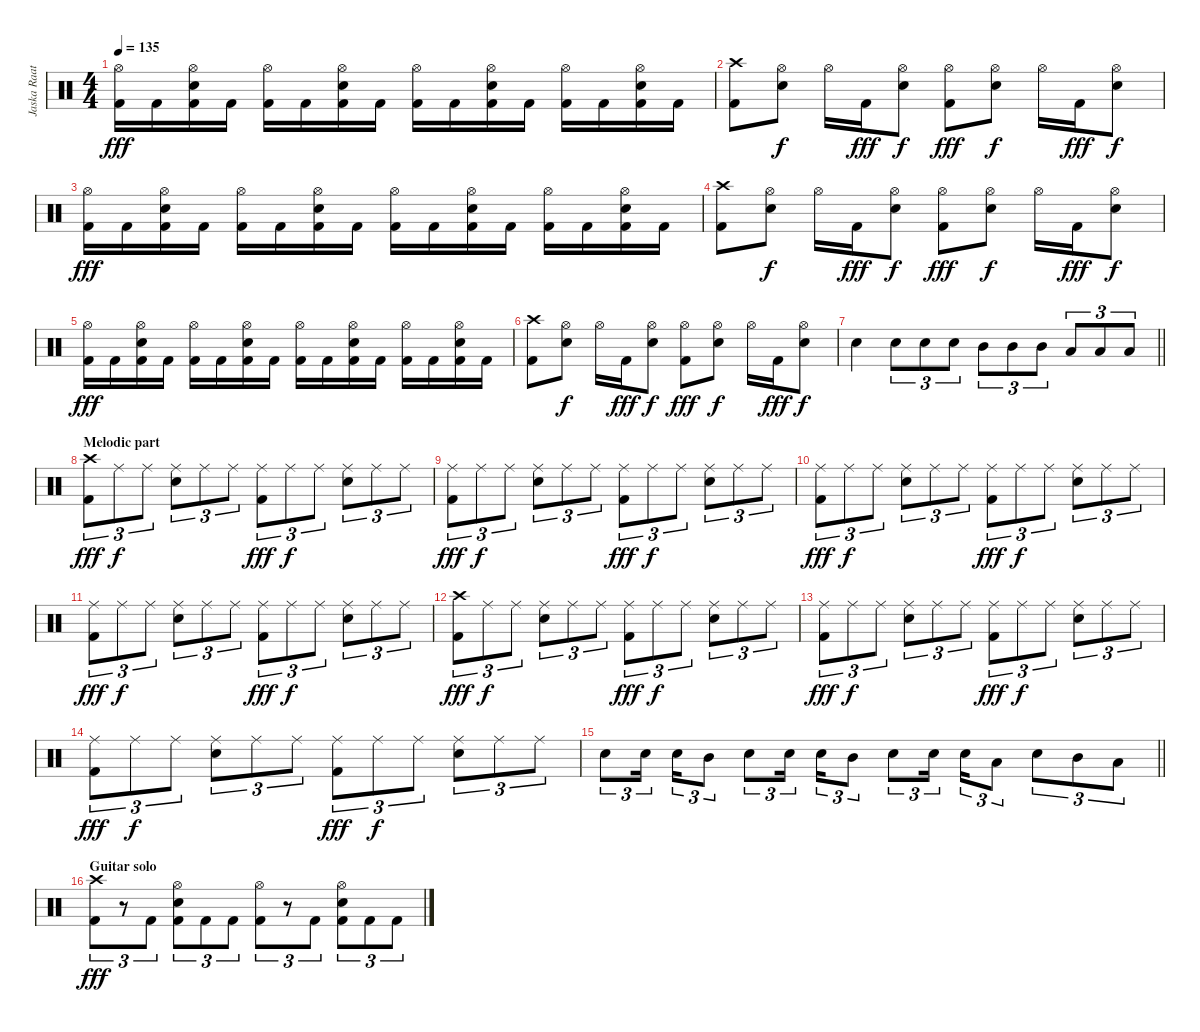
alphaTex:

\track ("Jaska Raatikainen" "Jaska Raat") {instrument percussion}
\staff {score}
\articulation defaults
\ts (4 4)
\tempo 135
\clef neutral
\ks c
("Hi-Hat (open)" "Kick (hit) 2").16{dy fff} "Kick (hit) 2".16 ("Hi-Hat (open)" "Electric Snare (hit)" "Kick (hit) 2").16 "Kick (hit) 2".16 ("Hi-Hat (open)" "Kick (hit) 2").16 "Kick (hit) 2".16 ("Hi-Hat (open)" "Electric Snare (hit)" "Kick (hit) 2").16 "Kick (hit) 2".16 ("Hi-Hat (open)" "Kick (hit) 2").16 "Kick (hit) 2".16 ("Hi-Hat (open)" "Electric Snare (hit)" "Kick (hit) 2").16 "Kick (hit) 2".16 ("Hi-Hat (open)" "Kick (hit) 2").16 "Kick (hit) 2".16 ("Hi-Hat (open)" "Electric Snare (hit)" "Kick (hit) 2").16 "Kick (hit) 2".16 |
("Crash high (hit)" "Kick (hit) 2").8 ("Hi-Hat (open)" "Electric Snare (hit)").8{dy f} "Hi-Hat (open)".16 "Kick (hit) 2".16{dy fff} ("Hi-Hat (open)" "Electric Snare (hit)").8{dy f} ("Hi-Hat (open)" "Kick (hit) 2").8{dy fff} ("Hi-Hat (open)" "Electric Snare (hit)").8{dy f} "Hi-Hat (open)".16 "Kick (hit) 2".16{dy fff} ("Hi-Hat (open)" "Electric Snare (hit)").8{dy f} |
("Hi-Hat (open)" "Kick (hit) 2").16{dy fff} "Kick (hit) 2".16 ("Hi-Hat (open)" "Electric Snare (hit)" "Kick (hit) 2").16 "Kick (hit) 2".16 ("Hi-Hat (open)" "Kick (hit) 2").16 "Kick (hit) 2".16 ("Hi-Hat (open)" "Electric Snare (hit)" "Kick (hit) 2").16 "Kick (hit) 2".16 ("Hi-Hat (open)" "Kick (hit) 2").16 "Kick (hit) 2".16 ("Hi-Hat (open)" "Electric Snare (hit)" "Kick (hit) 2").16 "Kick (hit) 2".16 ("Hi-Hat (open)" "Kick (hit) 2").16 "Kick (hit) 2".16 ("Hi-Hat (open)" "Electric Snare (hit)" "Kick (hit) 2").16 "Kick (hit) 2".16 |
("Crash high (hit)" "Kick (hit) 2").8 ("Hi-Hat (open)" "Electric Snare (hit)").8{dy f} "Hi-Hat (open)".16 "Kick (hit) 2".16{dy fff} ("Hi-Hat (open)" "Electric Snare (hit)").8{dy f} ("Hi-Hat (open)" "Kick (hit) 2").8{dy fff} ("Hi-Hat (open)" "Electric Snare (hit)").8{dy f} "Hi-Hat (open)".16 "Kick (hit) 2".16{dy fff} ("Hi-Hat (open)" "Electric Snare (hit)").8{dy f} |
("Hi-Hat (open)" "Kick (hit) 2").16{dy fff} "Kick (hit) 2".16 ("Hi-Hat (open)" "Electric Snare (hit)" "Kick (hit) 2").16 "Kick (hit) 2".16 ("Hi-Hat (open)" "Kick (hit) 2").16 "Kick (hit) 2".16 ("Hi-Hat (open)" "Electric Snare (hit)" "Kick (hit) 2").16 "Kick (hit) 2".16 ("Hi-Hat (open)" "Kick (hit) 2").16 "Kick (hit) 2".16 ("Hi-Hat (open)" "Electric Snare (hit)" "Kick (hit) 2").16 "Kick (hit) 2".16 ("Hi-Hat (open)" "Kick (hit) 2").16 "Kick (hit) 2".16 ("Hi-Hat (open)" "Electric Snare (hit)" "Kick (hit) 2").16 "Kick (hit) 2".16 |
("Crash high (hit)" "Kick (hit) 2").8 ("Hi-Hat (open)" "Electric Snare (hit)").8{dy f} "Hi-Hat (open)".16 "Kick (hit) 2".16{dy fff} ("Hi-Hat (open)" "Electric Snare (hit)").8{dy f} ("Hi-Hat (open)" "Kick (hit) 2").8{dy fff} ("Hi-Hat (open)" "Electric Snare (hit)").8{dy f} "Hi-Hat (open)".16 "Kick (hit) 2".16{dy fff} ("Hi-Hat (open)" "Electric Snare (hit)").8{dy f} |
\barLineRight lightlight "Electric Snare (hit)".4 "Electric Snare (hit)".8{tu (3 2)} "Electric Snare (hit)".8{tu (3 2)} "Electric Snare (hit)".8{tu (3 2)} "Mid Tom (hit)".8{tu (3 2)} "Mid Tom (hit)".8{tu (3 2)} "Mid Tom (hit)".8{tu (3 2)} "Low Tom (hit)".8{tu (3 2)} "Low Tom (hit)".8{tu (3 2)} "Low Tom (hit)".8{tu (3 2)}
|
\section ("" "Melodic part")
("Crash high (hit)" "Kick (hit) 2").8{tu (3 2) dy fff} "Ride (middle)".8{tu (3 2) dy f} "Ride (middle)".8{tu (3 2)} ("Ride (middle)" "Electric Snare (hit)").8{tu (3 2)} "Ride (middle)".8{tu (3 2)} "Ride (middle)".8{tu (3 2)} ("Ride (middle)" "Kick (hit) 2").8{tu (3 2) dy fff} "Ride (middle)".8{tu (3 2) dy f} "Ride (middle)".8{tu (3 2)} ("Ride (middle)" "Electric Snare (hit)").8{tu (3 2)} "Ride (middle)".8{tu (3 2)} "Ride (middle)".8{tu (3 2)} |
("Ride (middle)" "Kick (hit) 2").8{tu (3 2) dy fff} "Ride (middle)".8{tu (3 2) dy f} "Ride (middle)".8{tu (3 2)} ("Ride (middle)" "Electric Snare (hit)").8{tu (3 2)} "Ride (middle)".8{tu (3 2)} "Ride (middle)".8{tu (3 2)} ("Ride (middle)" "Kick (hit) 2").8{tu (3 2) dy fff} "Ride (middle)".8{tu (3 2) dy f} "Ride (middle)".8{tu (3 2)} ("Ride (middle)" "Electric Snare (hit)").8{tu (3 2)} "Ride (middle)".8{tu (3 2)} "Ride (middle)".8{tu (3 2)} |
("Ride (middle)" "Kick (hit) 2").8{tu (3 2) dy fff} "Ride (middle)".8{tu (3 2) dy f} "Ride (middle)".8{tu (3 2)} ("Ride (middle)" "Electric Snare (hit)").8{tu (3 2)} "Ride (middle)".8{tu (3 2)} "Ride (middle)".8{tu (3 2)} ("Ride (middle)" "Kick (hit) 2").8{tu (3 2) dy fff} "Ride (middle)".8{tu (3 2) dy f} "Ride (middle)".8{tu (3 2)} ("Ride (middle)" "Electric Snare (hit)").8{tu (3 2)} "Ride (middle)".8{tu (3 2)} "Ride (middle)".8{tu (3 2)} |
("Ride (middle)" "Kick (hit) 2").8{tu (3 2) dy fff} "Ride (middle)".8{tu (3 2) dy f} "Ride (middle)".8{tu (3 2)} ("Ride (middle)" "Electric Snare (hit)").8{tu (3 2)} "Ride (middle)".8{tu (3 2)} "Ride (middle)".8{tu (3 2)} ("Ride (middle)" "Kick (hit) 2").8{tu (3 2) dy fff} "Ride (middle)".8{tu (3 2) dy f} "Ride (middle)".8{tu (3 2)} ("Ride (middle)" "Electric Snare (hit)").8{tu (3 2)} "Ride (middle)".8{tu (3 2)} "Ride (middle)".8{tu (3 2)} |
("Crash high (hit)" "Kick (hit) 2").8{tu (3 2) dy fff} "Ride (middle)".8{tu (3 2) dy f} "Ride (middle)".8{tu (3 2)} ("Ride (middle)" "Electric Snare (hit)").8{tu (3 2)} "Ride (middle)".8{tu (3 2)} "Ride (middle)".8{tu (3 2)} ("Ride (middle)" "Kick (hit) 2").8{tu (3 2) dy fff} "Ride (middle)".8{tu (3 2) dy f} "Ride (middle)".8{tu (3 2)} ("Ride (middle)" "Electric Snare (hit)").8{tu (3 2)} "Ride (middle)".8{tu (3 2)} "Ride (middle)".8{tu (3 2)} |
("Ride (middle)" "Kick (hit) 2").8{tu (3 2) dy fff} "Ride (middle)".8{tu (3 2) dy f} "Ride (middle)".8{tu (3 2)} ("Ride (middle)" "Electric Snare (hit)").8{tu (3 2)} "Ride (middle)".8{tu (3 2)} "Ride (middle)".8{tu (3 2)} ("Ride (middle)" "Kick (hit) 2").8{tu (3 2) dy fff} "Ride (middle)".8{tu (3 2) dy f} "Ride (middle)".8{tu (3 2)} ("Ride (middle)" "Electric Snare (hit)").8{tu (3 2)} "Ride (middle)".8{tu (3 2)} "Ride (middle)".8{tu (3 2)} |
("Ride (middle)" "Kick (hit) 2").8{tu (3 2) dy fff} "Ride (middle)".8{tu (3 2) dy f} "Ride (middle)".8{tu (3 2)} ("Ride (middle)" "Electric Snare (hit)").8{tu (3 2)} "Ride (middle)".8{tu (3 2)} "Ride (middle)".8{tu (3 2)} ("Ride (middle)" "Kick (hit) 2").8{tu (3 2) dy fff} "Ride (middle)".8{tu (3 2) dy f} "Ride (middle)".8{tu (3 2)} ("Ride (middle)" "Electric Snare (hit)").8{tu (3 2)} "Ride (middle)".8{tu (3 2)} "Ride (middle)".8{tu (3 2)} |
\barLineRight lightlight "Electric Snare (hit)".8{tu (3 2)} "Electric Snare (hit)".16{tu (3 2) beam splitsecondary} "Electric Snare (hit)".16{tu (3 2)} "Mid Tom (hit)".8{tu (3 2)} "Electric Snare (hit)".8{tu (3 2)} "Electric Snare (hit)".16{tu (3 2) beam splitsecondary} "Electric Snare (hit)".16{tu (3 2)} "Mid Tom (hit)".8{tu (3 2)} "Electric Snare (hit)".8{tu (3 2)} "Electric Snare (hit)".16{tu (3 2) beam splitsecondary} "Electric Snare (hit)".16{tu (3 2)} "Low Tom (hit)".8{tu (3 2)} "Electric Snare (hit)".8{tu (3 2)} "Mid Tom (hit)".8{tu (3 2)} "Low Tom (hit)".8{tu (3 2)}
|
\section ("" "Guitar solo")
("Crash high (hit)" "Kick (hit) 2").8{tu (3 2) dy fff} r.8{tu (3 2)} "Kick (hit) 2".8{tu (3 2)} ("Hi-Hat (open)" "Electric Snare (hit)" "Kick (hit) 2").8{tu (3 2)} "Kick (hit) 2".8{tu (3 2)} "Kick (hit) 2".8{tu (3 2)} ("Hi-Hat (open)" "Kick (hit) 2").8{tu (3 2)} r.8{tu (3 2)} "Kick (hit) 2".8{tu (3 2)} ("Hi-Hat (open)" "Electric Snare (hit)" "Kick (hit) 2").8{tu (3 2)} "Kick (hit) 2".8{tu (3 2)} "Kick (hit) 2".8{tu (3 2)}
